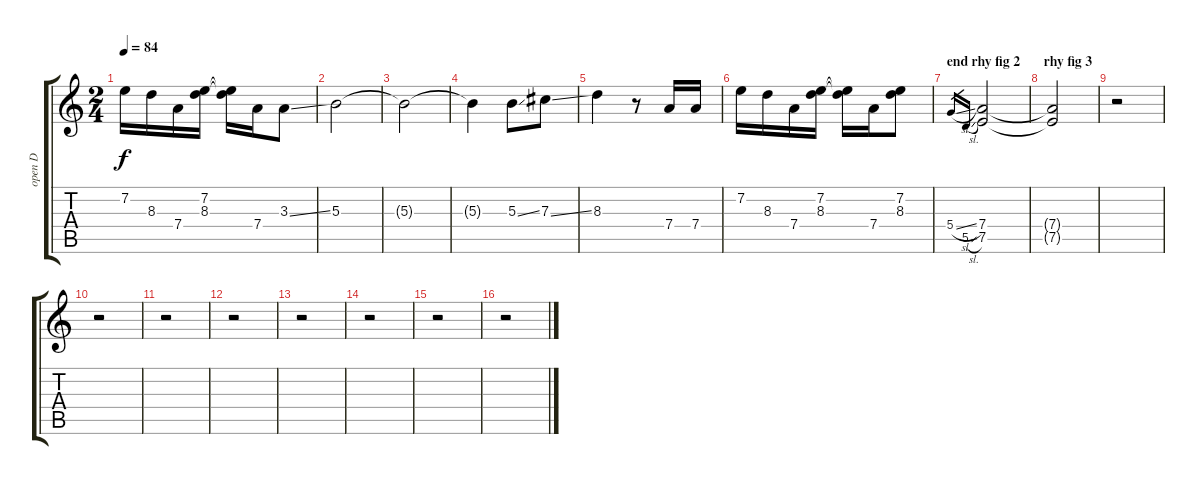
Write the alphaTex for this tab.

\track ("open D" "open D") {instrument overdrivenguitar}
\staff {score tabs}
\tuning (D4 A3 Gb3 D3 A2 D2) {hide}
\ts (2 4)
\tempo 84
\clef g2
\ks c
7.2.16{dy f} 8.3.16 7.4.16 (7.2 8.3).16 (7.2{t} 8.3{t}).16 7.4.16 3.3{ss}.8 |
5.3.2 |
5.3{t}.2 |
5.3{t}.4 5.3{ss}.8 7.3{ss}.8 |
8.3.4 r.8 7.4.16 7.4.16 |
7.2.16 8.3.16 7.4.16 (7.2 8.3).16 (7.2{t} 8.3{t}).16 7.4.16 (7.2 8.3).8 |
\section ("" "end rhy fig 2")
5.4{sl}.16{gr} 5.5{sl}.16{gr} (7.4 7.5).2 |
\section ("" "rhy fig 3")
(7.4{t} 7.5{t}).2 |
r.2 |
r.2 |
r.2 |
r.2 |
r.2 |
r.2 |
r.2 |
r.2
